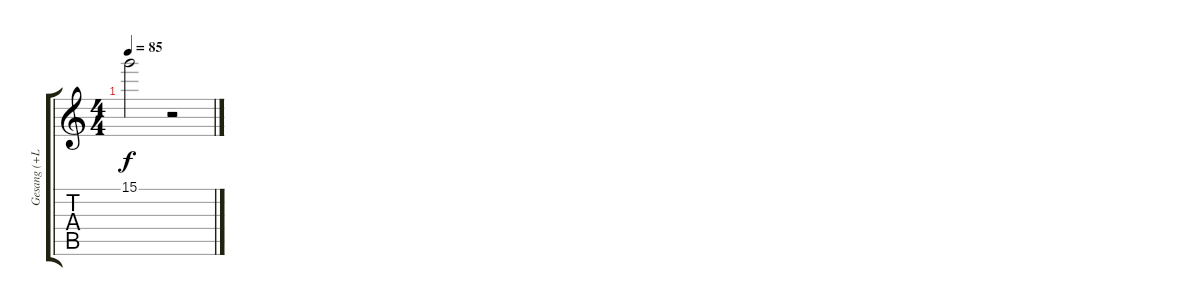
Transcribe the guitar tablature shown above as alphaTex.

\track ("Gesang (+Lyrics)" "Gesang (+L") {instrument overdrivenguitar}
\staff {score tabs}
\tuning (E4 B3 G3 D3 A2 E2) {hide}
\ts (4 4)
\tempo 85
\clef g2
\ks c
15.1.2{dy f} r.2
